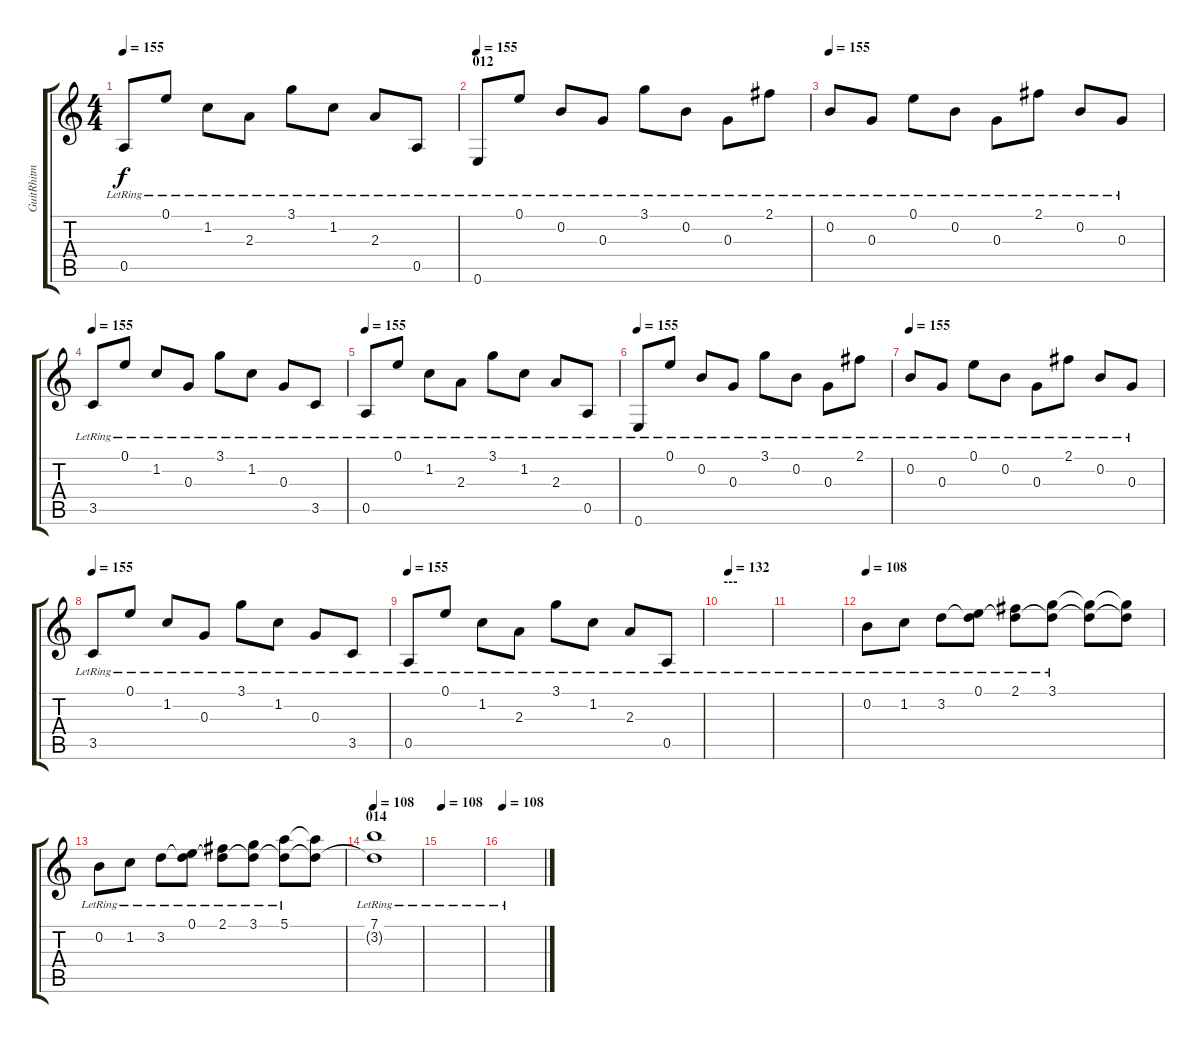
\track ("GuitRhitm" "GuitRhitm") {instrument acousticguitarsteel}
\staff {score tabs}
\tuning (E4 B3 G3 D3 A2 E2) {hide}
\ts (4 4)
\tempo 155
\clef g2
\ks c
0.5{lr}.8{dy f} 0.1{lr}.8 1.2{lr}.8 2.3{lr}.8 3.1{lr}.8 1.2{lr}.8 2.3{lr}.8 0.5{lr}.8 |
\section ("" "012")
\tempo 155
0.6{lr}.8 0.1{lr}.8 0.2{lr}.8 0.3{lr}.8 3.1{lr}.8 0.2{lr}.8 0.3{lr}.8 2.1{lr}.8 |
\tempo 155
0.2{lr}.8 0.3{lr}.8 0.1{lr}.8 0.2{lr}.8 0.3{lr}.8 2.1{lr}.8 0.2{lr}.8 0.3{lr}.8 |
\tempo 155
3.5{lr}.8 0.1{lr}.8 1.2{lr}.8 0.3{lr}.8 3.1{lr}.8 1.2{lr}.8 0.3{lr}.8 3.5{lr}.8 |
\tempo 155
0.5{lr}.8 0.1{lr}.8 1.2{lr}.8 2.3{lr}.8 3.1{lr}.8 1.2{lr}.8 2.3{lr}.8 0.5{lr}.8 |
\tempo 155
0.6{lr}.8 0.1{lr}.8 0.2{lr}.8 0.3{lr}.8 3.1{lr}.8 0.2{lr}.8 0.3{lr}.8 2.1{lr}.8 |
\tempo 155
0.2{lr}.8 0.3{lr}.8 0.1{lr}.8 0.2{lr}.8 0.3{lr}.8 2.1{lr}.8 0.2{lr}.8 0.3{lr}.8 |
\tempo 155
3.5{lr}.8 0.1{lr}.8 1.2{lr}.8 0.3{lr}.8 3.1{lr}.8 1.2{lr}.8 0.3{lr}.8 3.5{lr}.8 |
\tempo 155
0.5{lr}.8 0.1{lr}.8 1.2{lr}.8 2.3{lr}.8 3.1{lr}.8 1.2{lr}.8 2.3{lr}.8 0.5{lr}.8 |
\section ("" "---")
\tempo (132 0.125)
|
|
\tempo 108
0.2{lr}.8 1.2{lr}.8 3.2{lr}.8 (0.1{lr} 3.2{t}).8 (2.1{lr} 3.2{t}).8 (3.1{lr} 3.2{t}).8 (3.1{t} 3.2{t}).8 (3.1{t} 3.2{t}).8 |
0.2{lr}.8 1.2{lr}.8 3.2{lr}.8 (0.1{lr} 3.2{t}).8 (2.1{lr} 3.2{t}).8 (3.1{lr} 3.2{t}).8 (5.1{lr} 3.2{t}).8 (5.1{t} 3.2{t}).8 |
\section ("" "014")
\tempo 108
(7.1{lr} 3.2{t}).1 |
\tempo 108
|
\tempo 108
